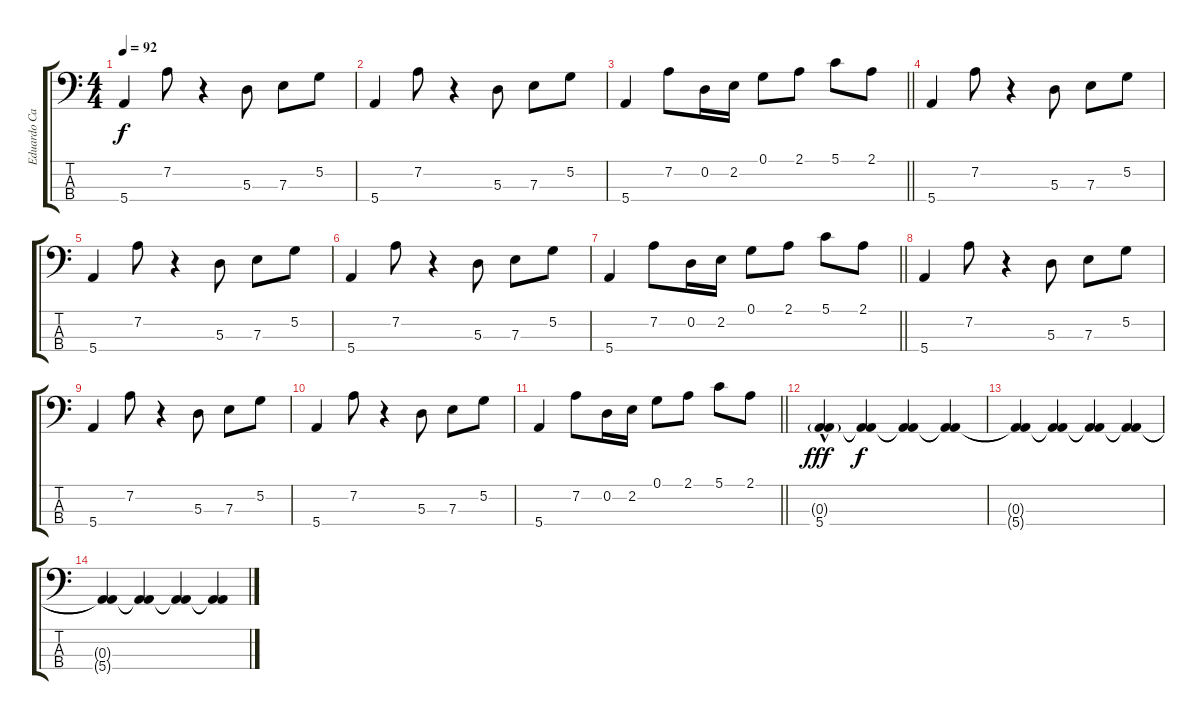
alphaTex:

\track ("Eduardo Caces" "Eduardo Ca") {instrument electricbassfinger}
\staff {score tabs}
\tuning (G2 D2 A1 E1) {hide}
\ts (4 4)
\tempo 92
\clef f4
\ks c
5.4.4{dy f} 7.2.8 r.4 5.3.8 7.3.8 5.2.8 |
5.4.4 7.2.8 r.4 5.3.8 7.3.8 5.2.8 |
\barLineRight lightlight
5.4.4 7.2.8 0.2.16 2.2.16 0.1.8 2.1.8 5.1.8 2.1.8 |
5.4.4 7.2.8 r.4 5.3.8 7.3.8 5.2.8 |
5.4.4 7.2.8 r.4 5.3.8 7.3.8 5.2.8 |
5.4.4 7.2.8 r.4 5.3.8 7.3.8 5.2.8 |
\barLineRight lightlight
5.4.4 7.2.8 0.2.16 2.2.16 0.1.8 2.1.8 5.1.8 2.1.8 |
5.4.4 7.2.8 r.4 5.3.8 7.3.8 5.2.8 |
5.4.4 7.2.8 r.4 5.3.8 7.3.8 5.2.8 |
5.4.4 7.2.8 r.4 5.3.8 7.3.8 5.2.8 |
\barLineRight lightlight
5.4.4 7.2.8 0.2.16 2.2.16 0.1.8 2.1.8 5.1.8 2.1.8 |
(0.3{g} 5.4{hac}).4{dy fff} (0.3{t} 5.4{t}).4{dy f} (0.3{t} 5.4{t}).4 (0.3{t} 5.4{t}).4 |
(0.3{t} 5.4{t}).4 (0.3{t} 5.4{t}).4 (0.3{t} 5.4{t}).4 (0.3{t} 5.4{t}).4 |
(0.3{t} 5.4{t}).4 (0.3{t} 5.4{t}).4 (0.3{t} 5.4{t}).4 (0.3{t} 5.4{t}).4
